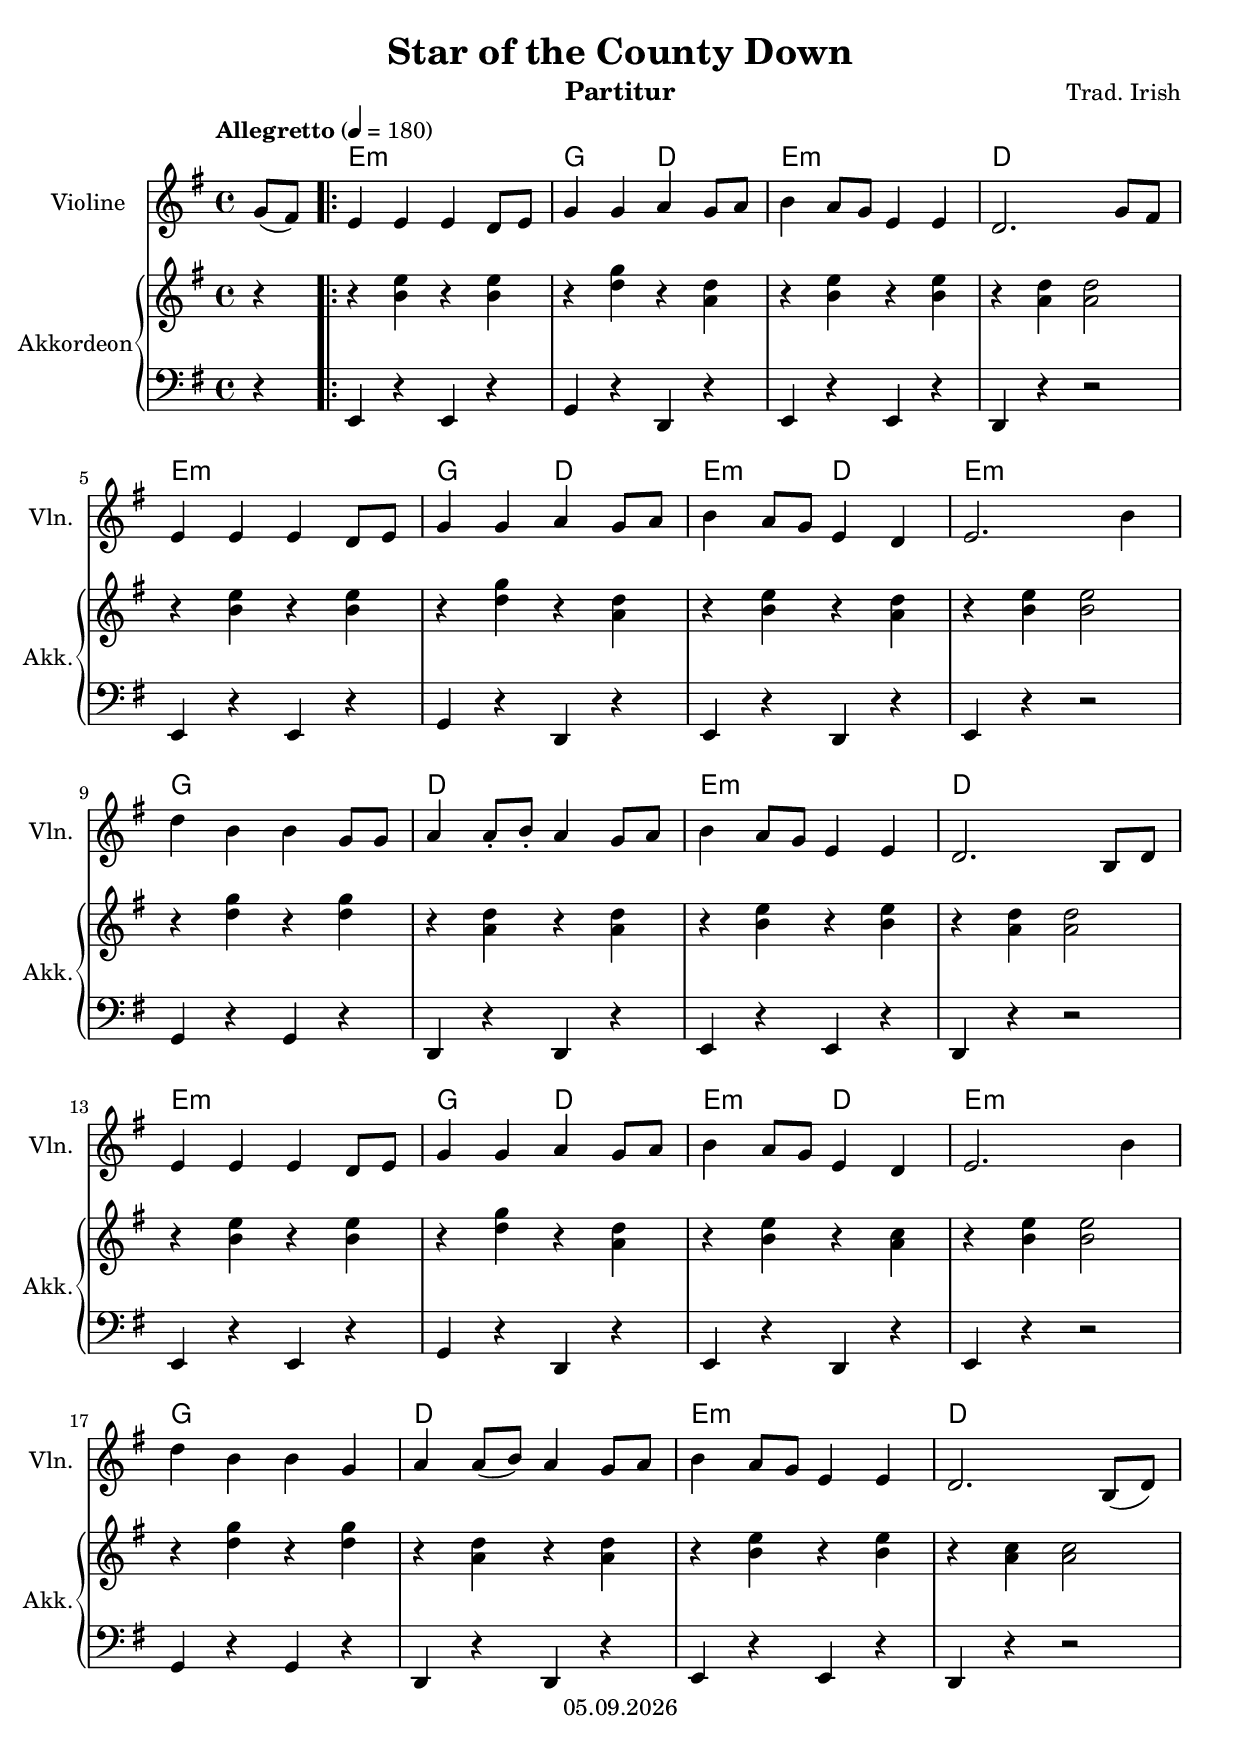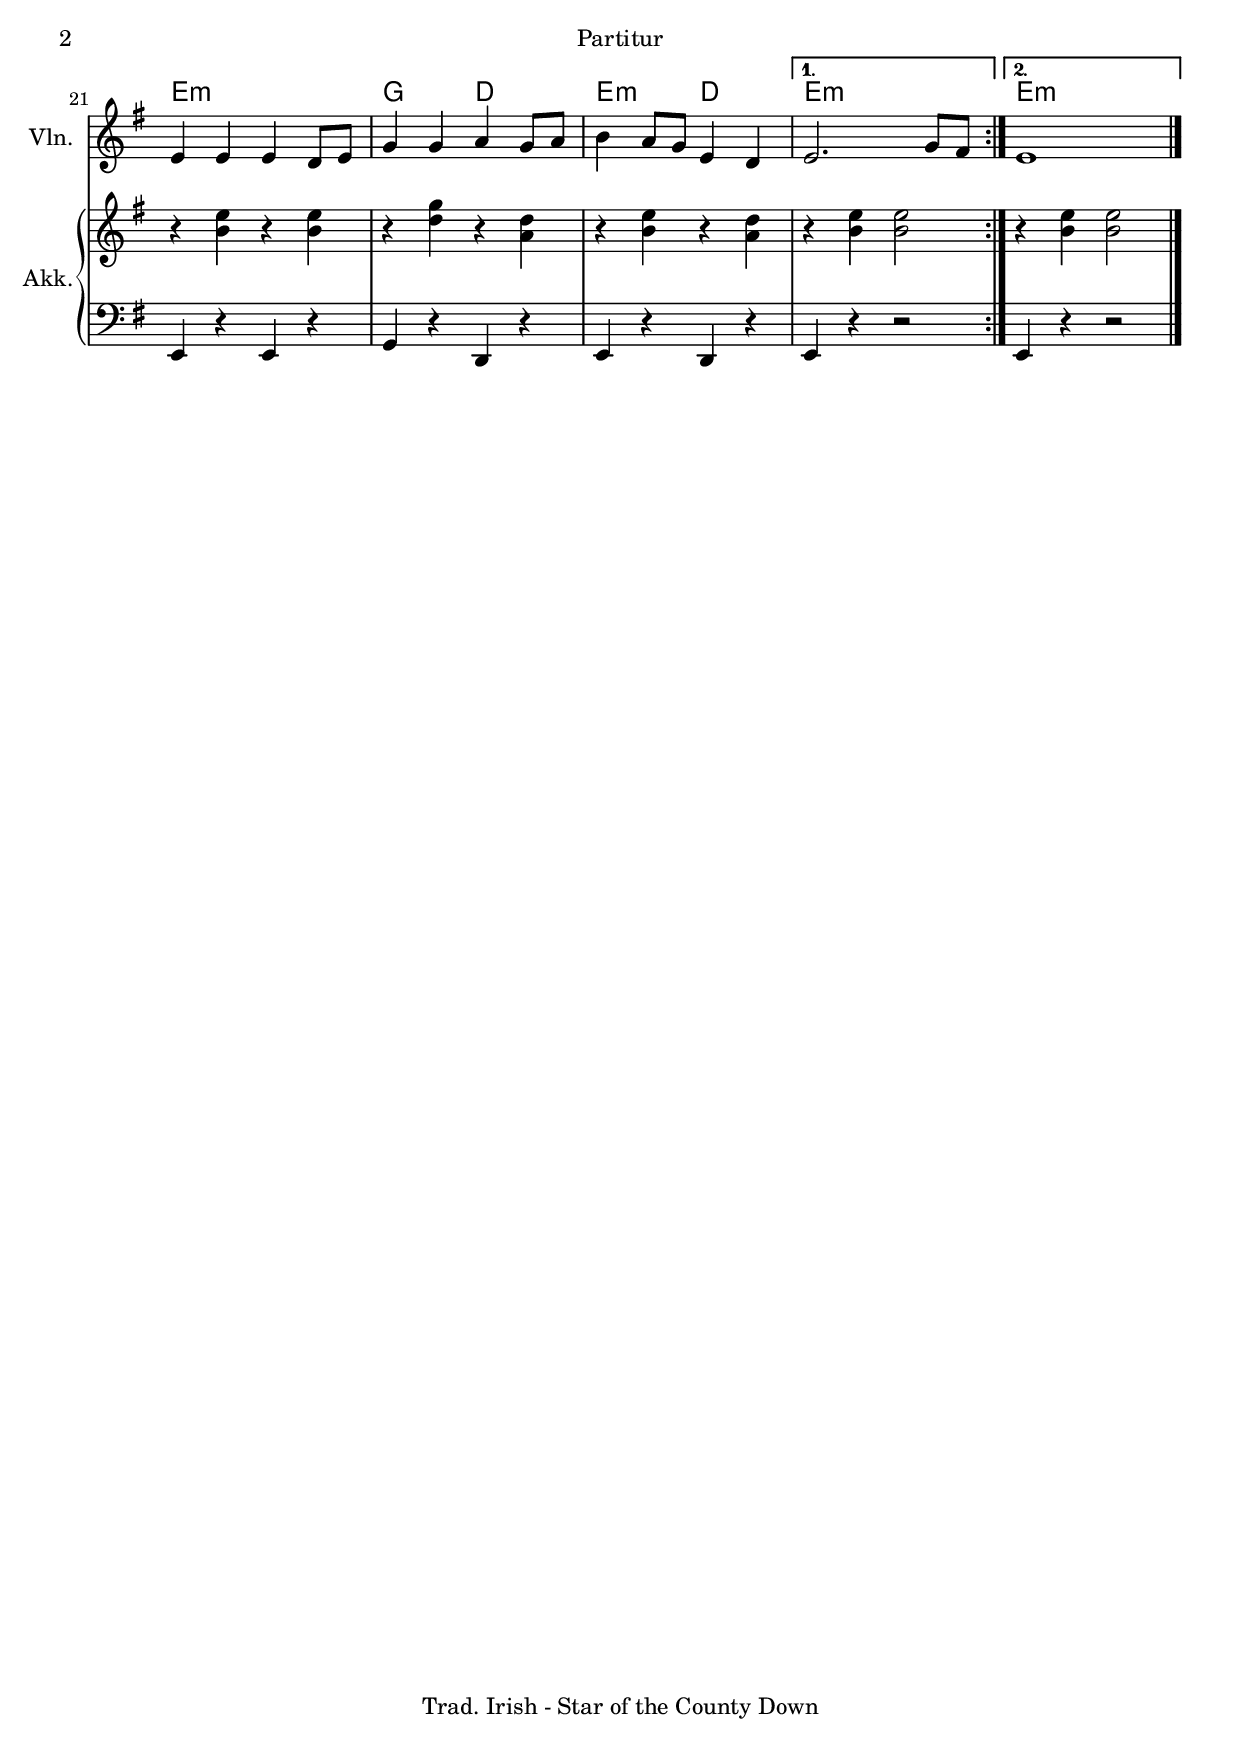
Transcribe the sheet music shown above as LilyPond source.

\version "2.18.2"

\include "../globals.ily"
\version "2.18.2"

\include "../globals.ily"

violin = \relative g' {     
  \globalSettings
  \partial 4
  \clef treble
  g8( fis) |
  \repeat volta 2 {
    e4 e e d8 e | g4 g a g8 a | b4 a8 g e4 e | d2. g8 fis |
    \break
    e4 e e d8 e | g4 g a g8 a | b4 a8 g e4 d | e2. b'4 |
    \break
    d4 b b g8 g | a4 a8-. b-. a4 g8 a | b4 a8 g e4 e | d2. b8 d |
    \break
    e4 e e d8 e | g4 g a g8 a | b4 a8 g e4 d | e2. b'4 |
    \break
    d4 b b g | a4 a8( b) a4 g8 a | b4 a8 g e4 e | d2. b8( d) |
    \break
    e4 e e d8 e | g4 g a g8 a | b4 a8 g e4 d |
  }     
  \alternative {
    { e2. g8 fis | }
    { e1 | }
  }
  \bar "|."
}

\version "2.18.2"

\include "../globals.ily"

guitarChords = \chordmode {
  s4 | 
  \repeat volta 2 {
    e1:m | g2 d | e1:m | d |
    e1:m | g2 d | e:m d | e1:m |
    g | d | e:m | d |
    e1:m | g2 d | e:m d | e1:m |
    g | d | e:m | d |
    e:m | g2 d | e:m d |
  }
  \alternative {
    { e1:m | }
    { e1:m | }
  }
}

\version "2.18.2"

\include "../globals.ily"

pianoTreble = \relative b' {
  \globalSettings
 
  \clef treble
  r4 |
  \repeat volta 2 {
    r4 <b e> r <b e> | r <d g> r <a d> | r <b e> r <b e> | r <a d> <a d>2 |
    \break
    r4 <b e> r <b e> | r <d g> r <a d> | r <b e > r <a d> | r <b e> <b e>2 |
    \break
    r4 <d g> r <d g> | r <a d> r <a d> | r <b e> r <b e> | r <a d> <a d>2 |
    \break
    r4 <b e> r <b e> | r <d g> r <a d> | r <b e> r <a c> | r <b e> <b e>2 |
    \break
    r4 <d g> r <d g> | r <a d> r <a d> | r <b e> r <b e> | r <a c> <a c>2 |
    \break    
    r4 <b e> r <b e> | r <d g> r <a d> | r <b e> r <a d> | 
  }     
  \alternative {
    { r4 <b e> <b e>2 | }
    { r4 <b e> <b e>2 | }
  }
  \bar "|."
}

pianoBass = \relative e, {
  \globalSettings
  \clef bass
  r4 |
  \repeat volta 2 {
    e4 r e r | g r d r | e r e r | d4 r r2 |
    \break
    e4 r e r | g r d r | e r d r | e r r2 |
    \break
    g4 r g r | d r d r | e r e r | d r r2 |
    \break
    e4 r e r | g r d r | e r d r | e r r2 |
    \break
    g4 r g r | d r d r | e r e r | d r r2
    \break    
    e4 r e r | g r d r | e r d r |
  }     
  \alternative {
    { e r r2 | }
    { e4 r r2 | }
  }
  \bar "|."
}


\header {
  instrument = "Partitur"
}

\score {
  <<
    \new ChordNames { \germanChords \guitarChords }
    \new Staff \with { instrumentName = "Violine" shortInstrumentName = "Vln." } { \violin }
    \new PianoStaff \with { instrumentName = "Akkordeon" shortInstrumentName = "Akk." } { << \new Staff { \pianoTreble } \new Staff { \pianoBass } >> }
  >>
  \layout {
    indent = 1.5 \cm
    short-indent = 0.5 \cm
  }
}
